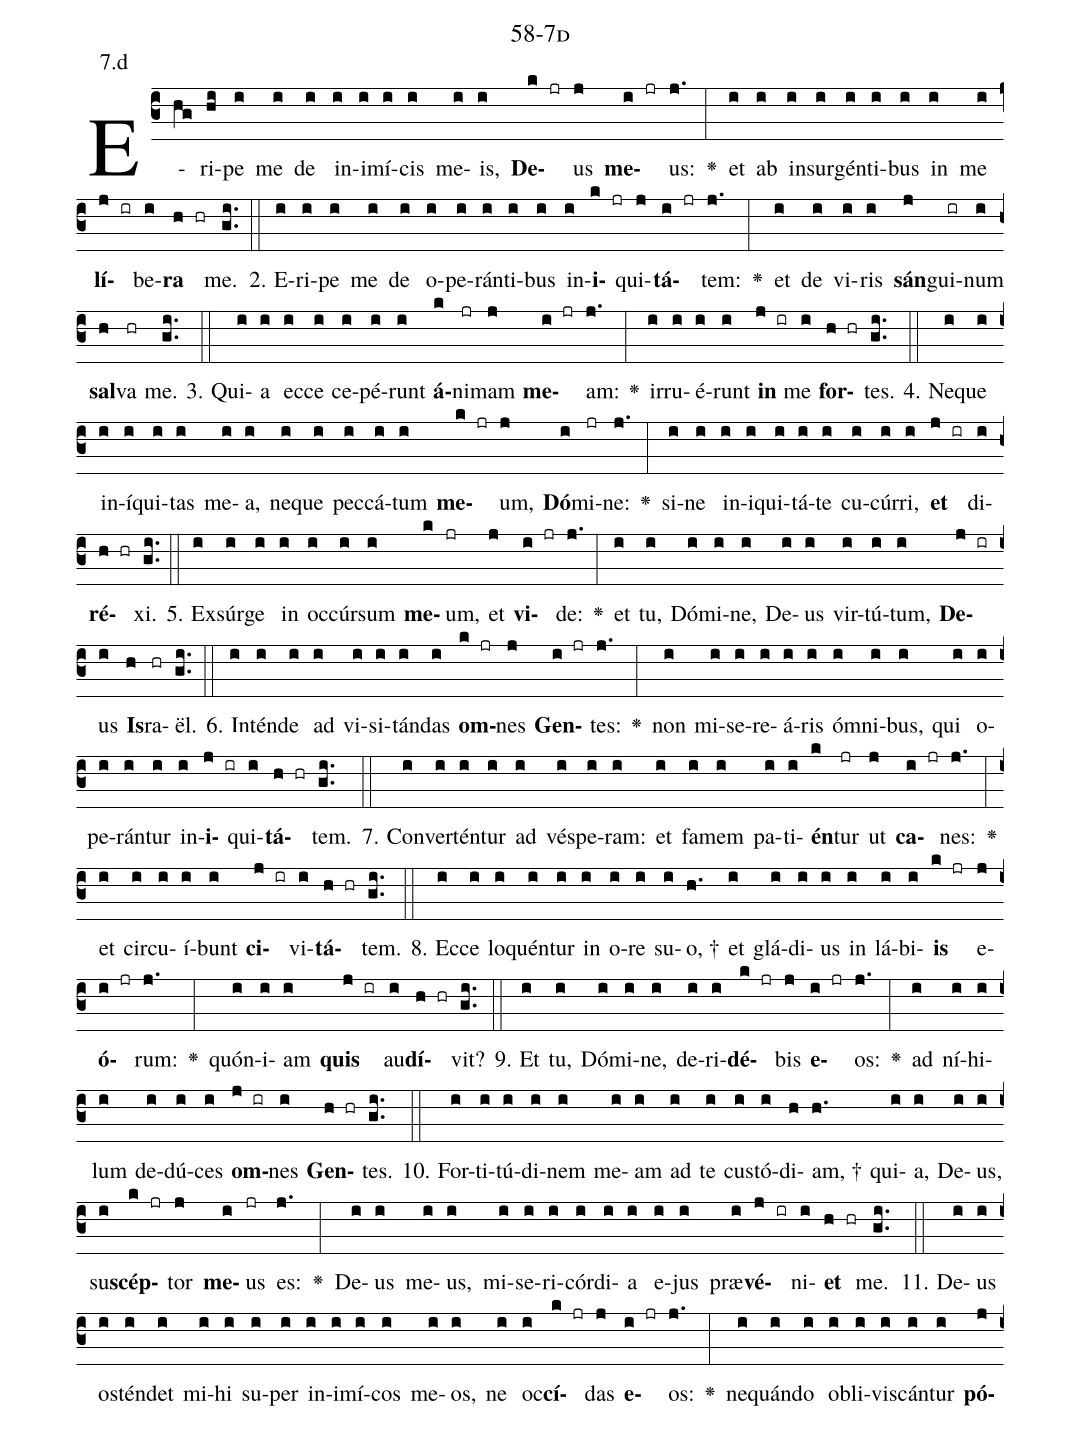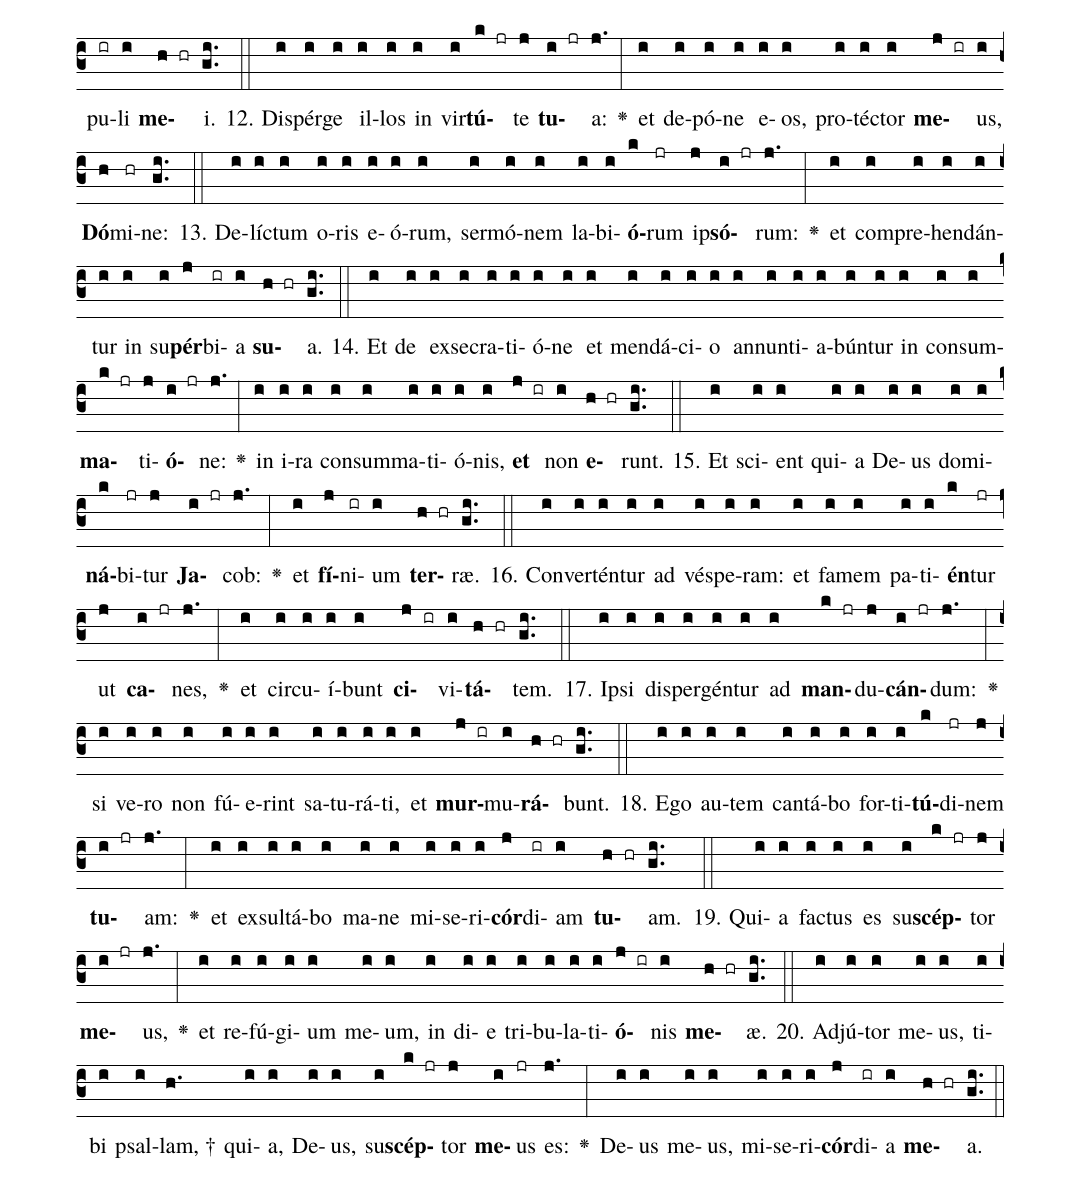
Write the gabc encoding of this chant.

name: 58-7d;
annotation: 7.d;
%%
(c3)E(hg)ri(hi)pe(i) me(i) de(i) in(i)i(i)mí(i)cis(i) me(i)is,(i) <b>De</b>(k jr)us(j) <b>me</b>(i jr)us:(j.) <v>\greheightstar</v>(:) et(i) ab(i) in(i)sur(i)gén(i)ti(i)bus(i) in(i) me(i) <b>lí</b>(j ir)be(i)<b>ra</b>(h hr) me.(gi..) (::)
2. E(i)ri(i)pe(i) me(i) de(i) o(i)pe(i)rán(i)ti(i)bus(i) in(i)<b>i</b>(k jr)qui(j)<b>tá</b>(i jr)tem:(j.) <v>\greheightstar</v>(:) et(i) de(i) vi(i)ris(i) <b>sán</b>(j)gui(ir)num(i) <b>sal</b>(h)va(hr) me.(gi..) (::)
3. Qui(i)a(i) ec(i)ce(i) ce(i)pé(i)runt(i) <b>á</b>(k)ni(jr)mam(j) <b>me</b>(i jr)am:(j.) <v>\greheightstar</v>(:) ir(i)ru(i)é(i)runt(i) <b>in</b>(j ir) me(i) <b>for</b>(h hr)tes.(gi..) (::)
4. Ne(i)que(i) in(i)í(i)qui(i)tas(i) me(i)a,(i) ne(i)que(i) pec(i)cá(i)tum(i) <b>me</b>(k jr)um,(j) <b>Dó</b>(i)mi(jr)ne:(j.) <v>\greheightstar</v>(:) si(i)ne(i) in(i)i(i)qui(i)tá(i)te(i) cu(i)cúr(i)ri,(i) <b>et</b>(j ir) di(i)<b>ré</b>(h hr)xi.(gi..) (::)
5. Ex(i)súr(i)ge(i) in(i) oc(i)cúr(i)sum(i) <b>me</b>(k)um,(jr) et(j) <b>vi</b>(i jr)de:(j.) <v>\greheightstar</v>(:) et(i) tu,(i) Dó(i)mi(i)ne,(i) De(i)us(i) vir(i)tú(i)tum,(i) <b>De</b>(j ir)us(i) <b>Is</b>(h)ra(hr)ël.(gi..) (::)
6. In(i)tén(i)de(i) ad(i) vi(i)si(i)tán(i)das(i) <b>om</b>(k jr)nes(j) <b>Gen</b>(i jr)tes:(j.) <v>\greheightstar</v>(:) non(i) mi(i)se(i)re(i)á(i)ris(i) óm(i)ni(i)bus,(i) qui(i) o(i)pe(i)rán(i)tur(i) in(i)<b>i</b>(j ir)qui(i)<b>tá</b>(h hr)tem.(gi..) (::)
7. Con(i)ver(i)tén(i)tur(i) ad(i) vés(i)pe(i)ram:(i) et(i) fa(i)mem(i) pa(i)ti(i)<b>én</b>(k)tur(jr) ut(j) <b>ca</b>(i jr)nes:(j.) <v>\greheightstar</v>(:) et(i) cir(i)cu(i)í(i)bunt(i) <b>ci</b>(j ir)vi(i)<b>tá</b>(h hr)tem.(gi..) (::)
8. Ec(i)ce(i) lo(i)quén(i)tur(i) in(i) o(i)re(i) su(i)o, †(h.) et(i) glá(i)di(i)us(i) in(i) lá(i)bi(i)<b>is</b>(k jr) e(j)<b>ó</b>(i jr)rum:(j.) <v>\greheightstar</v>(:) quón(i)i(i)am(i) <b>quis</b>(j ir) au(i)<b>dí</b>(h hr)vit?(gi..) (::)
9. Et(i) tu,(i) Dó(i)mi(i)ne,(i) de(i)ri(i)<b>dé</b>(k jr)bis(j) <b>e</b>(i jr)os:(j.) <v>\greheightstar</v>(:) ad(i) ní(i)hi(i)lum(i) de(i)dú(i)ces(i) <b>om</b>(j ir)nes(i) <b>Gen</b>(h hr)tes.(gi..) (::)
10. For(i)ti(i)tú(i)di(i)nem(i) me(i)am(i) ad(i) te(i) cus(i)tó(i)di(h)am, †(h.) qui(i)a,(i) De(i)us,(i) su(i)<b>scép</b>(k jr)tor(j) <b>me</b>(i)us(jr) es:(j.) <v>\greheightstar</v>(:) De(i)us(i) me(i)us,(i) mi(i)se(i)ri(i)cór(i)di(i)a(i) e(i)jus(i) præ(i)<b>vé</b>(j ir)ni(i)<b>et</b>(h hr) me.(gi..) (::)
11. De(i)us(i) os(i)tén(i)det(i) mi(i)hi(i) su(i)per(i) in(i)i(i)mí(i)cos(i) me(i)os,(i) ne(i) oc(i)<b>cí</b>(k jr)das(j) <b>e</b>(i jr)os:(j.) <v>\greheightstar</v>(:) ne(i)quán(i)do(i) ob(i)li(i)vis(i)cán(i)tur(i) <b>pó</b>(j)pu(ir)li(i) <b>me</b>(h hr)i.(gi..) (::)
12. Di(i)spér(i)ge(i) il(i)los(i) in(i) vir(i)<b>tú</b>(k jr)te(j) <b>tu</b>(i jr)a:(j.) <v>\greheightstar</v>(:) et(i) de(i)pó(i)ne(i) e(i)os,(i) pro(i)téc(i)tor(i) <b>me</b>(j ir)us,(i) <b>Dó</b>(h)mi(hr)ne:(gi..) (::)
13. De(i)líc(i)tum(i) o(i)ris(i) e(i)ó(i)rum,(i) ser(i)mó(i)nem(i) la(i)bi(i)<b>ó</b>(k)rum(jr) ip(j)<b>só</b>(i jr)rum:(j.) <v>\greheightstar</v>(:) et(i) com(i)pre(i)hen(i)dán(i)tur(i) in(i) su(i)<b>pér</b>(j)bi(ir)a(i) <b>su</b>(h hr)a.(gi..) (::)
14. Et(i) de(i) ex(i)se(i)cra(i)ti(i)ó(i)ne(i) et(i) men(i)dá(i)ci(i)o(i) an(i)nun(i)ti(i)a(i)bún(i)tur(i) in(i) con(i)sum(i)<b>ma</b>(k jr)ti(j)<b>ó</b>(i jr)ne:(j.) <v>\greheightstar</v>(:) in(i) i(i)ra(i) con(i)sum(i)ma(i)ti(i)ó(i)nis,(i) <b>et</b>(j ir) non(i) <b>e</b>(h hr)runt.(gi..) (::)
15. Et(i) sci(i)ent(i) qui(i)a(i) De(i)us(i) do(i)mi(i)<b>ná</b>(k)bi(jr)tur(j) <b>Ja</b>(i jr)cob:(j.) <v>\greheightstar</v>(:) et(i) <b>fí</b>(j)ni(ir)um(i) <b>ter</b>(h hr)ræ.(gi..) (::)
16. Con(i)ver(i)tén(i)tur(i) ad(i) vés(i)pe(i)ram:(i) et(i) fa(i)mem(i) pa(i)ti(i)<b>én</b>(k)tur(jr) ut(j) <b>ca</b>(i jr)nes,(j.) <v>\greheightstar</v>(:) et(i) cir(i)cu(i)í(i)bunt(i) <b>ci</b>(j ir)vi(i)<b>tá</b>(h hr)tem.(gi..) (::)
17. Ip(i)si(i) di(i)sper(i)gén(i)tur(i) ad(i) <b>man</b>(k jr)du(j)<b>cán</b>(i jr)dum:(j.) <v>\greheightstar</v>(:) si(i) ve(i)ro(i) non(i) fú(i)e(i)rint(i) sa(i)tu(i)rá(i)ti,(i) et(i) <b>mur</b>(j ir)mu(i)<b>rá</b>(h hr)bunt.(gi..) (::)
18. E(i)go(i) au(i)tem(i) can(i)tá(i)bo(i) for(i)ti(i)<b>tú</b>(k)di(jr)nem(j) <b>tu</b>(i jr)am:(j.) <v>\greheightstar</v>(:) et(i) ex(i)sul(i)tá(i)bo(i) ma(i)ne(i) mi(i)se(i)ri(i)<b>cór</b>(j)di(ir)am(i) <b>tu</b>(h hr)am.(gi..) (::)
19. Qui(i)a(i) fac(i)tus(i) es(i) su(i)<b>scép</b>(k jr)tor(j) <b>me</b>(i jr)us,(j.) <v>\greheightstar</v>(:) et(i) re(i)fú(i)gi(i)um(i) me(i)um,(i) in(i) di(i)e(i) tri(i)bu(i)la(i)ti(i)<b>ó</b>(j ir)nis(i) <b>me</b>(h hr)æ.(gi..) (::)
20. Ad(i)jú(i)tor(i) me(i)us,(i) ti(i)bi(i) psal(i)lam, †(h.) qui(i)a,(i) De(i)us,(i) su(i)<b>scép</b>(k jr)tor(j) <b>me</b>(i)us(jr) es:(j.) <v>\greheightstar</v>(:) De(i)us(i) me(i)us,(i) mi(i)se(i)ri(i)<b>cór</b>(j)di(ir)a(i) <b>me</b>(h hr)a.(gi..) (::)
